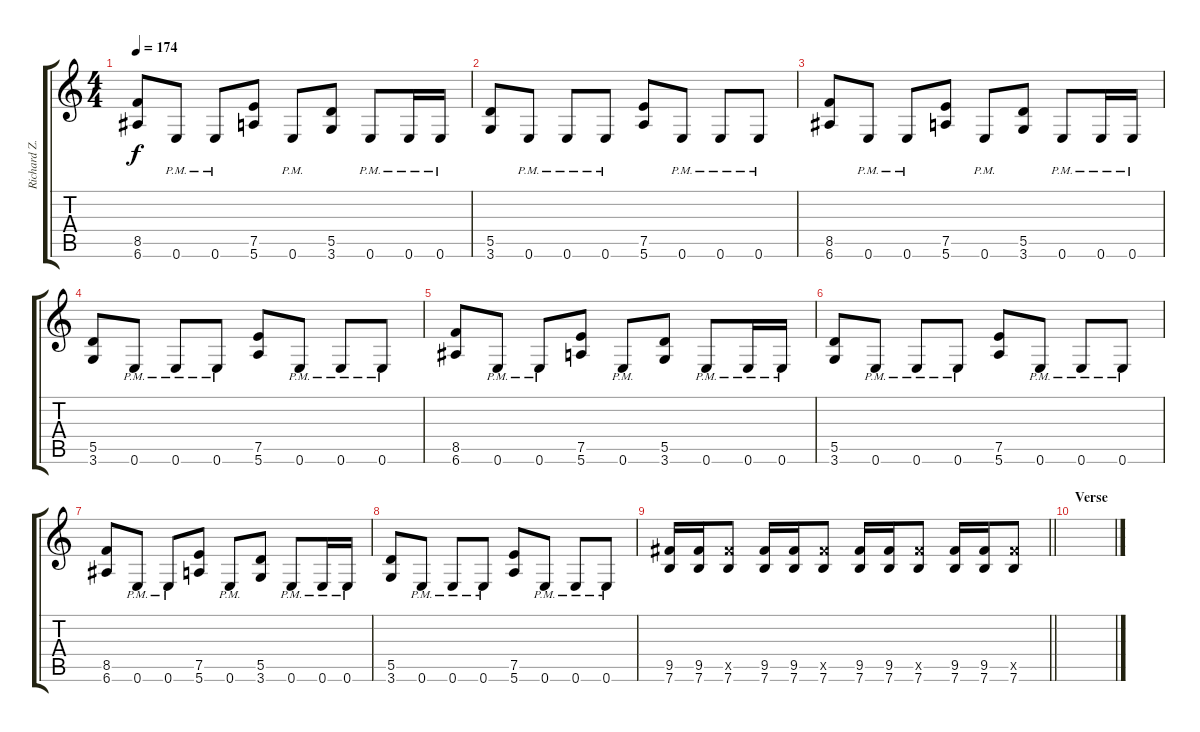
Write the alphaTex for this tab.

\track ("Richard Z. (Guitar)" "Richard Z.") {instrument distortionguitar}
\staff {score tabs}
\tuning (E4 B3 G3 D3 A2 E2) {hide}
\ts (4 4)
\tempo 174
\clef g2
\ks c
(8.5 6.6).8{dy f} 0.6{pm}.8 0.6{pm}.8 (7.5 5.6).8 0.6{pm}.8 (5.5 3.6).8 0.6{pm}.8 0.6{pm}.16 0.6{pm}.16 |
(5.5 3.6).8 0.6{pm}.8 0.6{pm}.8 0.6{pm}.8 (7.5 5.6).8 0.6{pm}.8 0.6{pm}.8 0.6{pm}.8 |
(8.5 6.6).8 0.6{pm}.8 0.6{pm}.8 (7.5 5.6).8 0.6{pm}.8 (5.5 3.6).8 0.6{pm}.8 0.6{pm}.16 0.6{pm}.16 |
(5.5 3.6).8 0.6{pm}.8 0.6{pm}.8 0.6{pm}.8 (7.5 5.6).8 0.6{pm}.8 0.6{pm}.8 0.6{pm}.8 |
(8.5 6.6).8 0.6{pm}.8 0.6{pm}.8 (7.5 5.6).8 0.6{pm}.8 (5.5 3.6).8 0.6{pm}.8 0.6{pm}.16 0.6{pm}.16 |
(5.5 3.6).8 0.6{pm}.8 0.6{pm}.8 0.6{pm}.8 (7.5 5.6).8 0.6{pm}.8 0.6{pm}.8 0.6{pm}.8 |
(8.5 6.6).8 0.6{pm}.8 0.6{pm}.8 (7.5 5.6).8 0.6{pm}.8 (5.5 3.6).8 0.6{pm}.8 0.6{pm}.16 0.6{pm}.16 |
(5.5 3.6).8 0.6{pm}.8 0.6{pm}.8 0.6{pm}.8 (7.5 5.6).8 0.6{pm}.8 0.6{pm}.8 0.6{pm}.8 |
\barLineRight lightlight
(9.5 7.6).16 (9.5 7.6).16 (9.5{x} 7.6).8 (9.5 7.6).16 (9.5 7.6).16 (9.5{x} 7.6).8 (9.5 7.6).16 (9.5 7.6).16 (9.5{x} 7.6).8 (9.5 7.6).16 (9.5 7.6).16 (9.5{x} 7.6).8 |
\section ("" "Verse")
